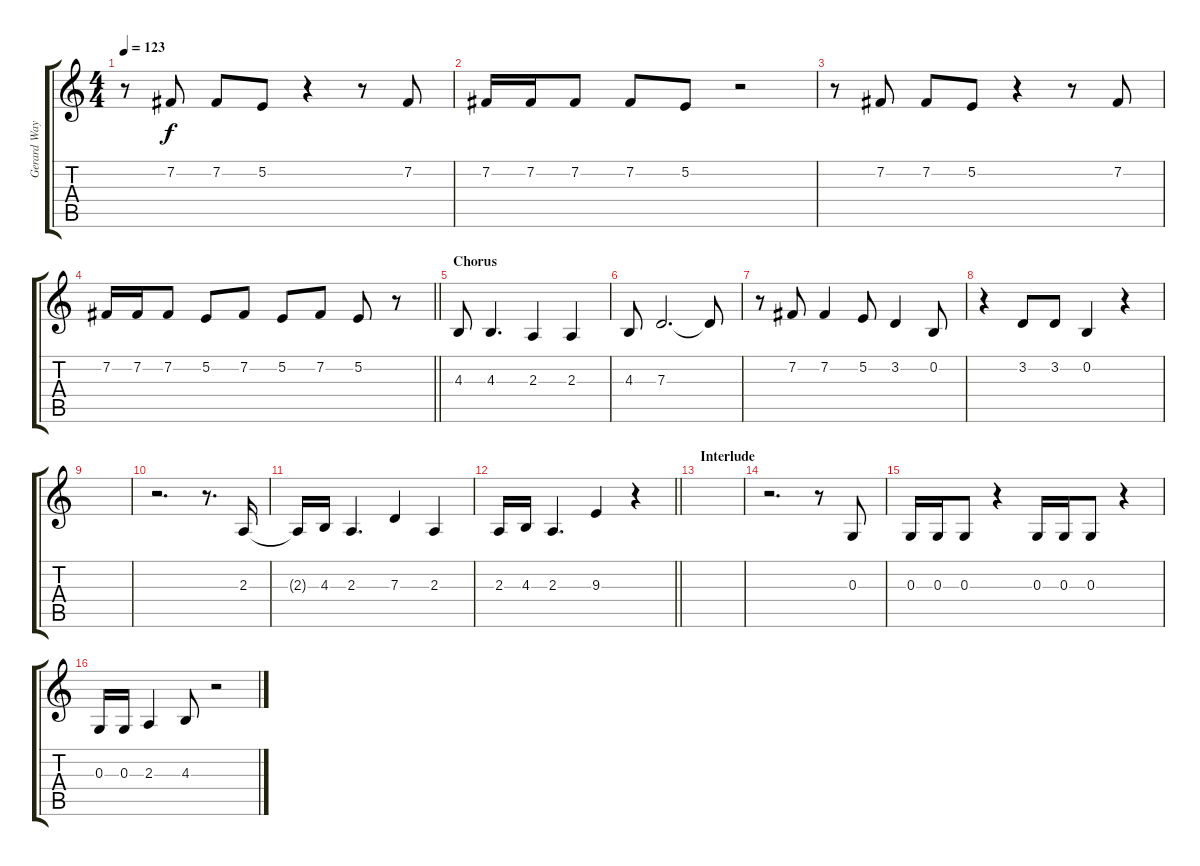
\track ("Gerard Way" "Gerard Way") {instrument lead1square}
\staff {score tabs}
\tuning (E4 B3 G3 D3 A2 E2) {hide}
\ts (4 4)
\tempo 123
\clef g2
\ks c
r.8{dy f} 7.2.8 7.2.8 5.2.8 r.4 r.8 7.2.8 |
7.2.16 7.2.16 7.2.8 7.2.8 5.2.8 r.2 |
r.8 7.2.8 7.2.8 5.2.8 r.4 r.8 7.2.8 |
\barLineRight lightlight
7.2.16 7.2.16 7.2.8 5.2.8 7.2.8 5.2.8 7.2.8 5.2.8 r.8 |
\section ("" "Chorus")
4.3.8 4.3.4{d} 2.3.4 2.3.4 |
4.3.8 7.3.2{d} 7.3{t}.8 |
r.8 7.2.8 7.2.4 5.2.8 3.2.4 0.2.8 |
r.4 3.2.8 3.2.8 0.2.4 r.4 |
|
r.2{d} r.8{d} 2.3.16 |
2.3{t}.16 4.3.16 2.3.4{d} 7.3.4 2.3.4 |
\barLineRight lightlight
2.3.16 4.3.16 2.3.4{d} 9.3.4 r.4 |
\section ("" "Interlude")
|
r.2{d} r.8 0.3.8 |
0.3.16 0.3.16 0.3.8 r.4 0.3.16 0.3.16 0.3.8 r.4 |
0.3.16 0.3.16 2.3.4 4.3.8 r.2
